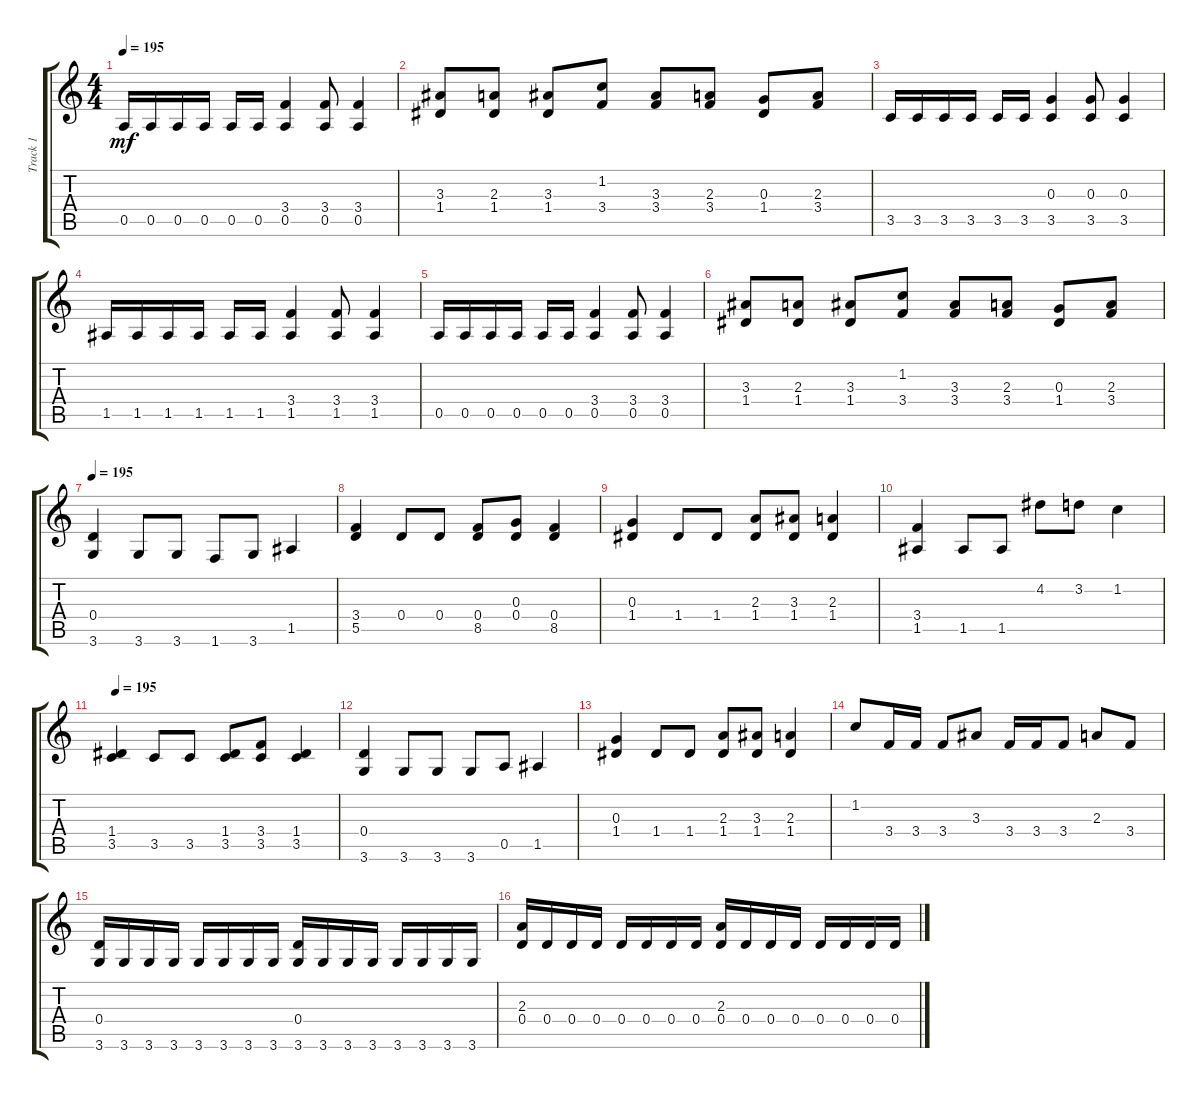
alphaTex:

\track ("Track 1" "Track 1") {instrument distortionguitar}
\staff {score tabs}
\tuning (E4 B3 G3 D3 A2 E2) {hide}
\ts (4 4)
\tempo 195
\clef g2
\ks c
0.5.16{dy mf} 0.5.16 0.5.16 0.5.16 0.5.16 0.5.16 (3.4 0.5).4 (3.4 0.5).8 (3.4 0.5).4 |
(3.3 1.4).8 (2.3 1.4).8 (3.3 1.4).8 (1.2 3.4).8 (3.3 3.4).8 (2.3 3.4).8 (0.3 1.4).8 (2.3 3.4).8 |
3.5.16 3.5.16 3.5.16 3.5.16 3.5.16 3.5.16 (0.3 3.5).4 (0.3 3.5).8 (0.3 3.5).4 |
1.5.16 1.5.16 1.5.16 1.5.16 1.5.16 1.5.16 (3.4 1.5).4 (3.4 1.5).8 (3.4 1.5).4 |
0.5.16 0.5.16 0.5.16 0.5.16 0.5.16 0.5.16 (3.4 0.5).4 (3.4 0.5).8 (3.4 0.5).4 |
(3.3 1.4).8 (2.3 1.4).8 (3.3 1.4).8 (1.2 3.4).8 (3.3 3.4).8 (2.3 3.4).8 (0.3 1.4).8 (2.3 3.4).8 |
\tempo 195
(0.4 3.6).4 3.6.8 3.6.8 1.6.8 3.6.8 1.5.4 |
(3.4 5.5).4 0.4.8 0.4.8 (0.4 8.5).8 (0.3 0.4).8 (0.4 8.5).4 |
(0.3 1.4).4 1.4.8 1.4.8 (2.3 1.4).8 (3.3 1.4).8 (2.3 1.4).4 |
(3.4 1.5).4 1.5.8 1.5.8 4.2.8 3.2.8 1.2.4 |
\tempo 195
(1.4 3.5).4 3.5.8 3.5.8 (1.4 3.5).8 (3.4 3.5).8 (1.4 3.5).4 |
(0.4 3.6).4 3.6.8 3.6.8 3.6.8 0.5.8 1.5.4 |
(0.3 1.4).4 1.4.8 1.4.8 (2.3 1.4).8 (3.3 1.4).8 (2.3 1.4).4 |
1.2.8 3.4.16 3.4.16 3.4.8 3.3.8 3.4.16 3.4.16 3.4.8 2.3.8 3.4.8 |
(0.4 3.6).16 3.6.16 3.6.16 3.6.16 3.6.16 3.6.16 3.6.16 3.6.16 (0.4 3.6).16 3.6.16 3.6.16 3.6.16 3.6.16 3.6.16 3.6.16 3.6.16 |
(2.3 0.4).16 0.4.16 0.4.16 0.4.16 0.4.16 0.4.16 0.4.16 0.4.16 (2.3 0.4).16 0.4.16 0.4.16 0.4.16 0.4.16 0.4.16 0.4.16 0.4.16
